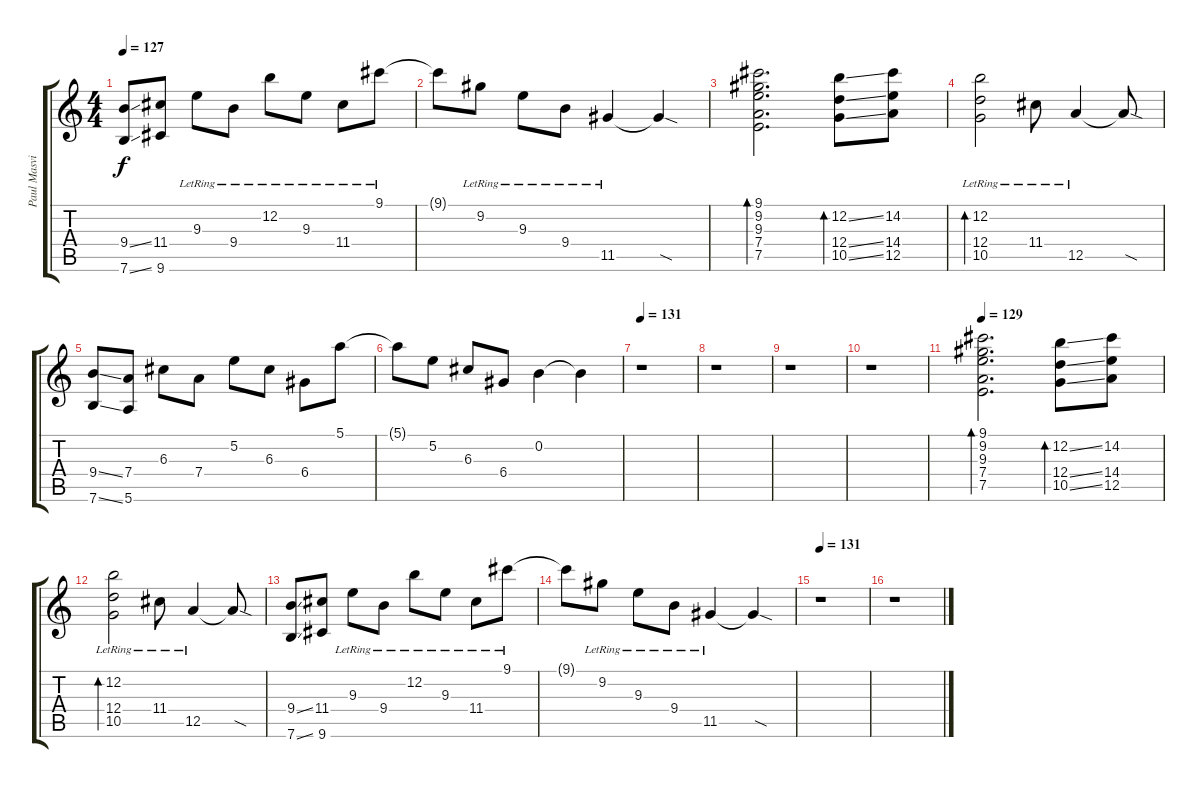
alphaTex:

\track ("Paul Masvidal (clean)" "Paul Masvi") {instrument electricguitarclean}
\staff {score tabs}
\tuning (E4 B3 G3 D3 A2 E2) {hide}
\ts (4 4)
\tempo 127
\clef g2
\ks c
(9.4{ss} 7.6{ss}).8{dy f} (11.4 9.6).8 9.3{lr}.8 9.4{lr}.8 12.2{lr}.8 9.3{lr}.8 11.4{lr}.8 9.1{lr}.8 |
9.1{t}.8 9.2{lr}.8 9.3{lr}.8 9.4{lr}.8 11.5{lr}.4 11.5{sod t}.4 |
(9.1 9.2 9.3 7.4 7.5).2{d bd 120} (12.2{ss} 12.4{ss} 10.5{ss}).8{bd 30} (14.2 14.4 12.5).8 |
(12.2{lr} 12.4{lr} 10.5{lr}).2{bd 30} 11.4{lr}.8 12.5{lr}.4 12.5{sod t}.8 |
(9.4{ss} 7.6{ss}).8 (7.4 5.6).8 6.3.8 7.4.8 5.2.8 6.3.8 6.4.8 5.1.8 |
5.1{t}.8 5.2.8 6.3.8 6.4.8 0.2.4 0.2{t}.4 |
\tempo 131
r.1 |
r.1 |
r.1 |
r.1 |
\tempo 129
(9.1 9.2 9.3 7.4 7.5).2{d bd 120} (12.2{ss} 12.4{ss} 10.5{ss}).8{bd 30} (14.2 14.4 12.5).8 |
(12.2{lr} 12.4{lr} 10.5{lr}).2{bd 30} 11.4{lr}.8 12.5{lr}.4 12.5{sod t}.8 |
(9.4{ss} 7.6{ss}).8 (11.4 9.6).8 9.3{lr}.8 9.4{lr}.8 12.2{lr}.8 9.3{lr}.8 11.4{lr}.8 9.1{lr}.8 |
9.1{t}.8 9.2{lr}.8 9.3{lr}.8 9.4{lr}.8 11.5{lr}.4 11.5{sod t}.4 |
\tempo 131
r.1 |
r.1
